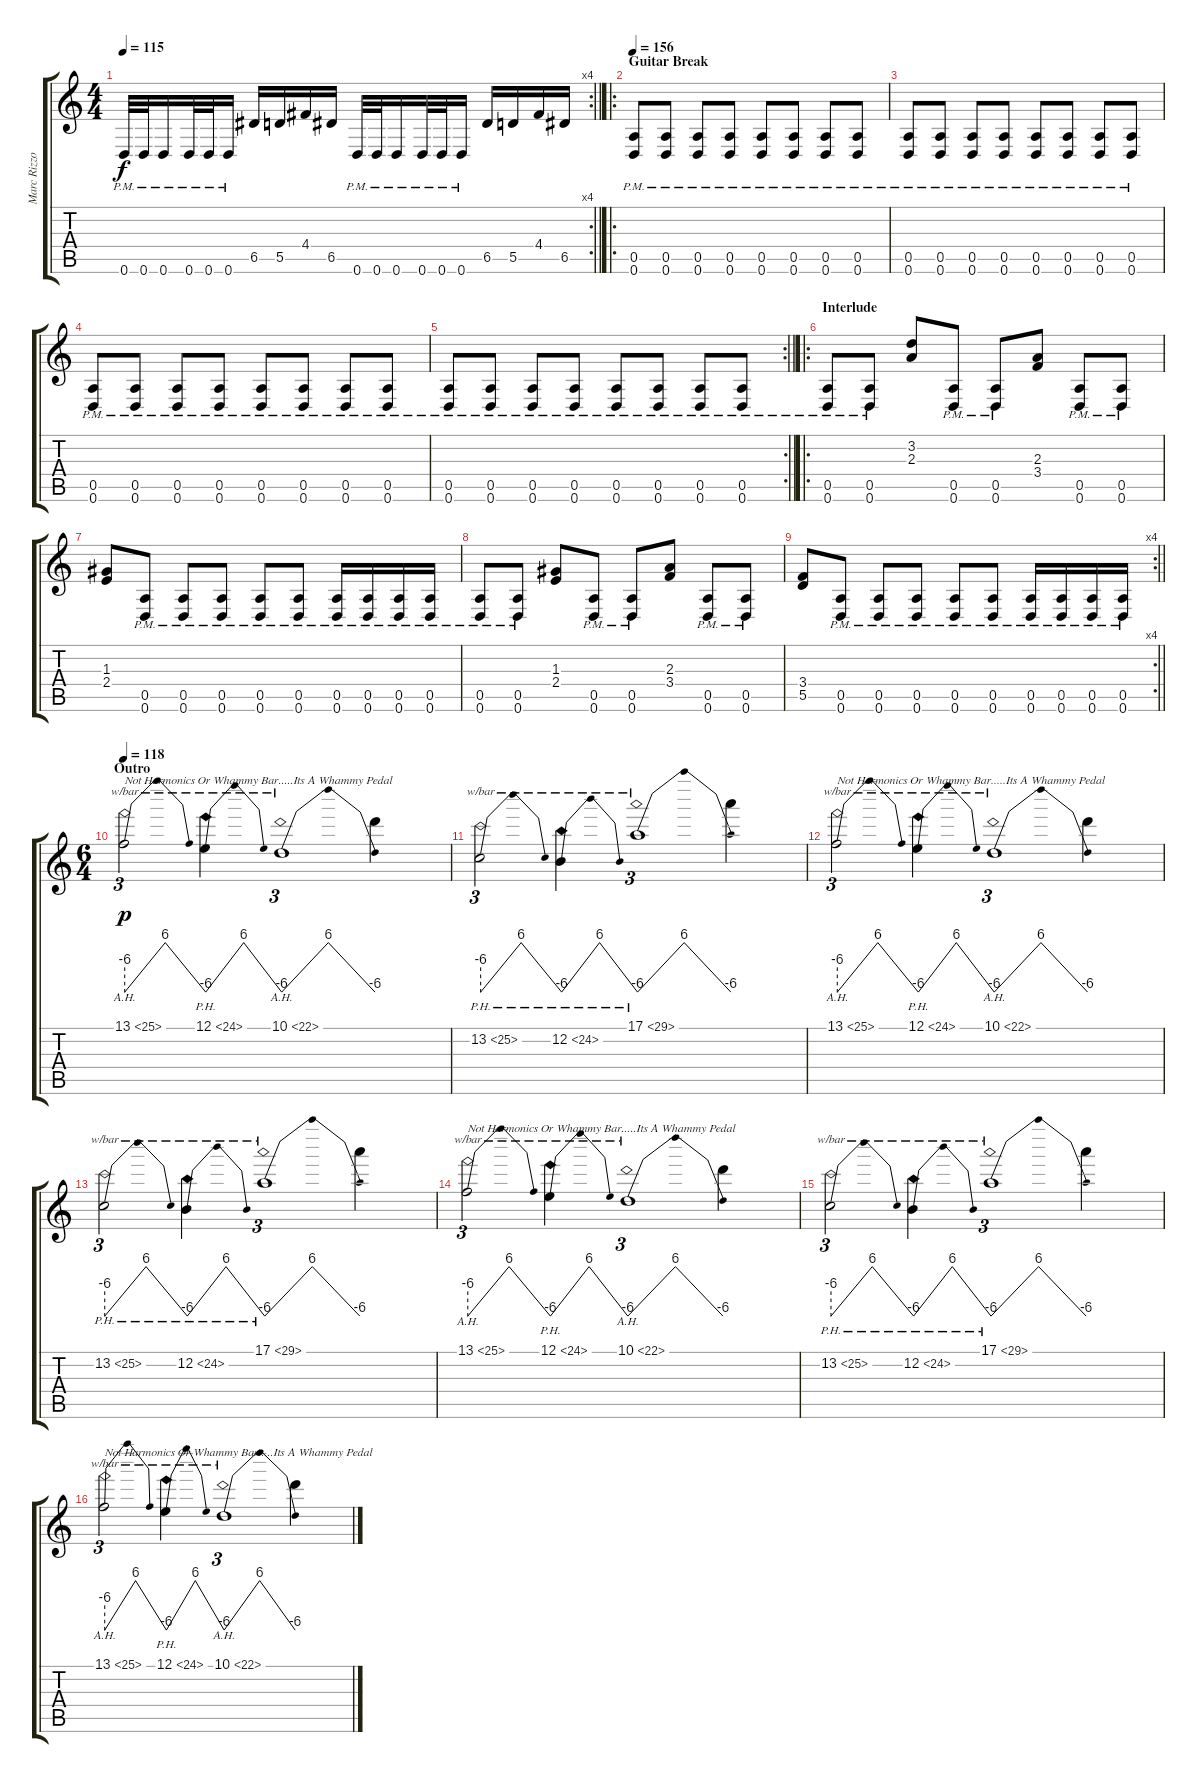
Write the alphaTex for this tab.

\track ("Marc Rizzo" "Marc Rizzo") {instrument distortionguitar}
\staff {score tabs}
\tuning (E4 B3 G3 D3 A2 D2) {hide}
\rc 4
\ts (4 4)
\tempo 115
\clef g2
\barLineRight lightlight
\ks c
0.6{pm}.32{dy f} 0.6{pm}.32 0.6{pm}.16 0.6{pm}.32 0.6{pm}.32 0.6{pm}.16 6.5.16 5.5.16 4.4.16 6.5.16 0.6{pm}.32 0.6{pm}.32 0.6{pm}.16 0.6{pm}.32 0.6{pm}.32 0.6{pm}.16 6.5.16 5.5.16 4.4.16 6.5.16 |
\ro
\section ("" "Guitar Break")
\tempo 156
(0.5{pm} 0.6{pm}).8 (0.5{pm} 0.6{pm}).8 (0.5{pm} 0.6{pm}).8 (0.5{pm} 0.6{pm}).8 (0.5{pm} 0.6{pm}).8 (0.5{pm} 0.6{pm}).8 (0.5{pm} 0.6{pm}).8 (0.5{pm} 0.6{pm}).8 |
(0.5{pm} 0.6{pm}).8 (0.5{pm} 0.6{pm}).8 (0.5{pm} 0.6{pm}).8 (0.5{pm} 0.6{pm}).8 (0.5{pm} 0.6{pm}).8 (0.5{pm} 0.6{pm}).8 (0.5{pm} 0.6{pm}).8 (0.5{pm} 0.6{pm}).8 |
(0.5{pm} 0.6{pm}).8 (0.5{pm} 0.6{pm}).8 (0.5{pm} 0.6{pm}).8 (0.5{pm} 0.6{pm}).8 (0.5{pm} 0.6{pm}).8 (0.5{pm} 0.6{pm}).8 (0.5{pm} 0.6{pm}).8 (0.5{pm} 0.6{pm}).8 |
\rc 2
\barLineRight lightlight
(0.5{pm} 0.6{pm}).8 (0.5{pm} 0.6{pm}).8 (0.5{pm} 0.6{pm}).8 (0.5{pm} 0.6{pm}).8 (0.5{pm} 0.6{pm}).8 (0.5{pm} 0.6{pm}).8 (0.5{pm} 0.6{pm}).8 (0.5{pm} 0.6{pm}).8 |
\ro
\section ("" "Interlude")
(0.5{pm} 0.6{pm}).8 (0.5{pm} 0.6{pm}).8 (3.2 2.3).8 (0.5{pm} 0.6{pm}).8 (0.5{pm} 0.6{pm}).8 (2.3 3.4).8 (0.5{pm} 0.6{pm}).8 (0.5{pm} 0.6{pm}).8 |
(1.3 2.4).8 (0.5{pm} 0.6{pm}).8 (0.5{pm} 0.6{pm}).8 (0.5{pm} 0.6{pm}).8 (0.5{pm} 0.6{pm}).8 (0.5{pm} 0.6{pm}).8 (0.5{pm} 0.6{pm}).16 (0.5{pm} 0.6{pm}).16 (0.5{pm} 0.6{pm}).16 (0.5{pm} 0.6{pm}).16 |
(0.5{pm} 0.6{pm}).8 (0.5{pm} 0.6{pm}).8 (1.3 2.4).8 (0.5{pm} 0.6{pm}).8 (0.5{pm} 0.6{pm}).8 (2.3 3.4).8 (0.5{pm} 0.6{pm}).8 (0.5{pm} 0.6{pm}).8 |
\rc 4
\barLineRight lightlight
(3.4 5.5).8 (0.5{pm} 0.6{pm}).8 (0.5{pm} 0.6{pm}).8 (0.5{pm} 0.6{pm}).8 (0.5{pm} 0.6{pm}).8 (0.5{pm} 0.6{pm}).8 (0.5{pm} 0.6{pm}).16 (0.5{pm} 0.6{pm}).16 (0.5{pm} 0.6{pm}).16 (0.5{pm} 0.6{pm}).16 |
\ts (6 4)
\section ("" "Outro")
\tempo 118
13.1{ah 12}.2{tu (3 2) tbe (dip default 0 -24 7 24 55 24 60 -24) txt "Not Harmonics Or Whammy Bar.....Its A Whammy Pedal" dy p volume 16 balance 16} 12.1{ph 12}.4{tbe (dip default 0 -24 5 24 55 24 60 -24)} 10.1{ah 12}.1{tu (3 2) tbe (dip default 0 -24 7 24 56 24 60 -24)} 10.1{t}.4 |
13.2{ph 12}.2{tu (3 2) tbe (dip default 0 -24 7 24 55 24 60 -24) balance 0} 12.2{ph 12}.4{tbe (dip default 0 -24 5 24 55 24 60 -24)} 17.1{ph 12}.1{tu (3 2) tbe (dip default 0 -24 7 24 57 24 60 -24)} 17.1{t}.4 |
13.1{ah 12}.2{tu (3 2) tbe (dip default 0 -24 7 24 55 24 60 -24) txt "Not Harmonics Or Whammy Bar.....Its A Whammy Pedal" balance 16} 12.1{ph 12}.4{tbe (dip default 0 -24 5 24 55 24 60 -24)} 10.1{ah 12}.1{tu (3 2) tbe (dip default 0 -24 7 24 56 24 60 -24)} 10.1{t}.4 |
13.2{ph 12}.2{tu (3 2) tbe (dip default 0 -24 7 24 55 24 60 -24) balance 0} 12.2{ph 12}.4{tbe (dip default 0 -24 5 24 55 24 60 -24)} 17.1{ph 12}.1{tu (3 2) tbe (dip default 0 -24 7 24 57 24 60 -24)} 17.1{t}.4 |
13.1{ah 12}.2{tu (3 2) tbe (dip default 0 -24 7 24 55 24 60 -24) txt "Not Harmonics Or Whammy Bar.....Its A Whammy Pedal" balance 16} 12.1{ph 12}.4{tbe (dip default 0 -24 5 24 55 24 60 -24)} 10.1{ah 12}.1{tu (3 2) tbe (dip default 0 -24 7 24 56 24 60 -24)} 10.1{t}.4 |
13.2{ph 12}.2{tu (3 2) tbe (dip default 0 -24 7 24 55 24 60 -24) balance 0} 12.2{ph 12}.4{tbe (dip default 0 -24 5 24 55 24 60 -24)} 17.1{ph 12}.1{tu (3 2) tbe (dip default 0 -24 7 24 57 24 60 -24)} 17.1{t}.4 |
13.1{ah 12}.2{tu (3 2) tbe (dip default 0 -24 7 24 55 24 60 -24) txt "Not Harmonics Or Whammy Bar.....Its A Whammy Pedal" balance 16} 12.1{ph 12}.4{tbe (dip default 0 -24 5 24 55 24 60 -24)} 10.1{ah 12}.1{tu (3 2) tbe (dip default 0 -24 7 24 56 24 60 -24)} 10.1{t}.4
